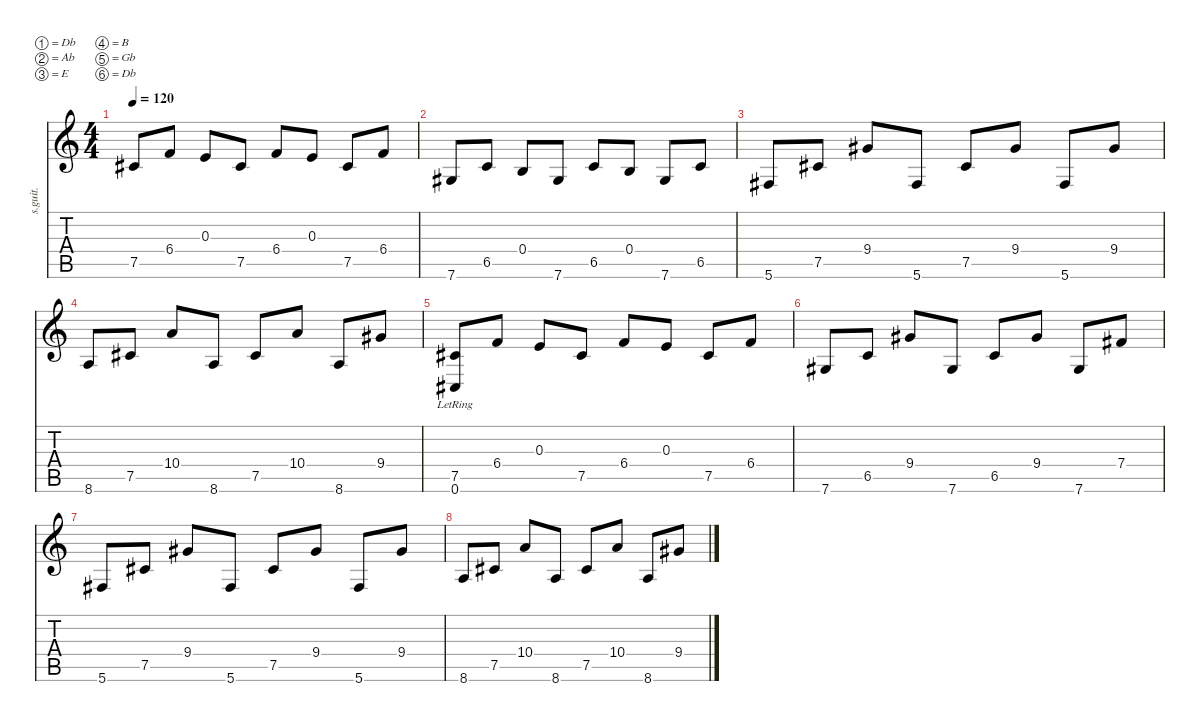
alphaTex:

\defaultSystemsLayout 4
\hideDynamics
\bracketExtendMode nobrackets
\otherSystemsTrackNameOrientation horizontal
\track ("Steel Guitar" "s.guit.") {instrument acousticguitarsteel}
\staff {score tabs}
\tuning (Db4 Ab3 E3 B2 Gb2 Db2)
\ts (4 4)
\tempo 120
\clef g2
\ks c
7.5{acc #}.8{dy mf instrument acousticguitarsteel beam Up} 6.4.8{beam Up} 0.3.8{beam Up} 7.5{acc #}.8{beam Up} 6.4.8{beam Up} 0.3.8{beam Up} 7.5{acc #}.8{beam Up} 6.4.8{beam Up} |
7.6{acc #}.8{beam Up} 6.5.8{beam Up} 0.4.8{beam Up} 7.6{acc #}.8{beam Up} 6.5.8{beam Up} 0.4.8{beam Up} 7.6{acc #}.8{beam Up} 6.5.8{beam Up} |
5.6{acc #}.8{beam Up} 7.5{acc #}.8{beam Up} 9.4{acc #}.8{beam Up} 5.6{acc #}.8{beam Up} 7.5{acc #}.8{beam Up} 9.4{acc #}.8{beam Up} 5.6{acc #}.8{beam Up} 9.4{acc #}.8{beam Up} |
8.6.8{beam Up} 7.5{acc #}.8{beam Up} 10.4.8{beam Up} 8.6.8{beam Up} 7.5{acc #}.8{beam Up} 10.4.8{beam Up} 8.6.8{beam Up} 9.4{acc #}.8{beam Up} |
(7.5{acc #} 0.6{lr acc #}).8{beam Up} 6.4.8{beam Up} 0.3.8{beam Up} 7.5{acc #}.8{beam Up} 6.4.8{beam Up} 0.3.8{beam Up} 7.5{acc #}.8{beam Up} 6.4.8{beam Up} |
7.6{acc #}.8{beam Up} 6.5.8{beam Up} 9.4{acc #}.8{beam Up} 7.6{acc #}.8{beam Up} 6.5.8{beam Up} 9.4{acc #}.8{beam Up} 7.6{acc #}.8{beam Up} 7.4{acc #}.8{beam Up} |
5.6{acc #}.8{beam Up} 7.5{acc #}.8{beam Up} 9.4{acc #}.8{beam Up} 5.6{acc #}.8{beam Up} 7.5{acc #}.8{beam Up} 9.4{acc #}.8{beam Up} 5.6{acc #}.8{beam Up} 9.4{acc #}.8{beam Up} |
8.6.8{beam Up} 7.5{acc #}.8{beam Up} 10.4.8{beam Up} 8.6.8{beam Up} 7.5{acc #}.8{beam Up} 10.4.8{beam Up} 8.6.8{beam Up} 9.4{acc #}.8{beam Up}
